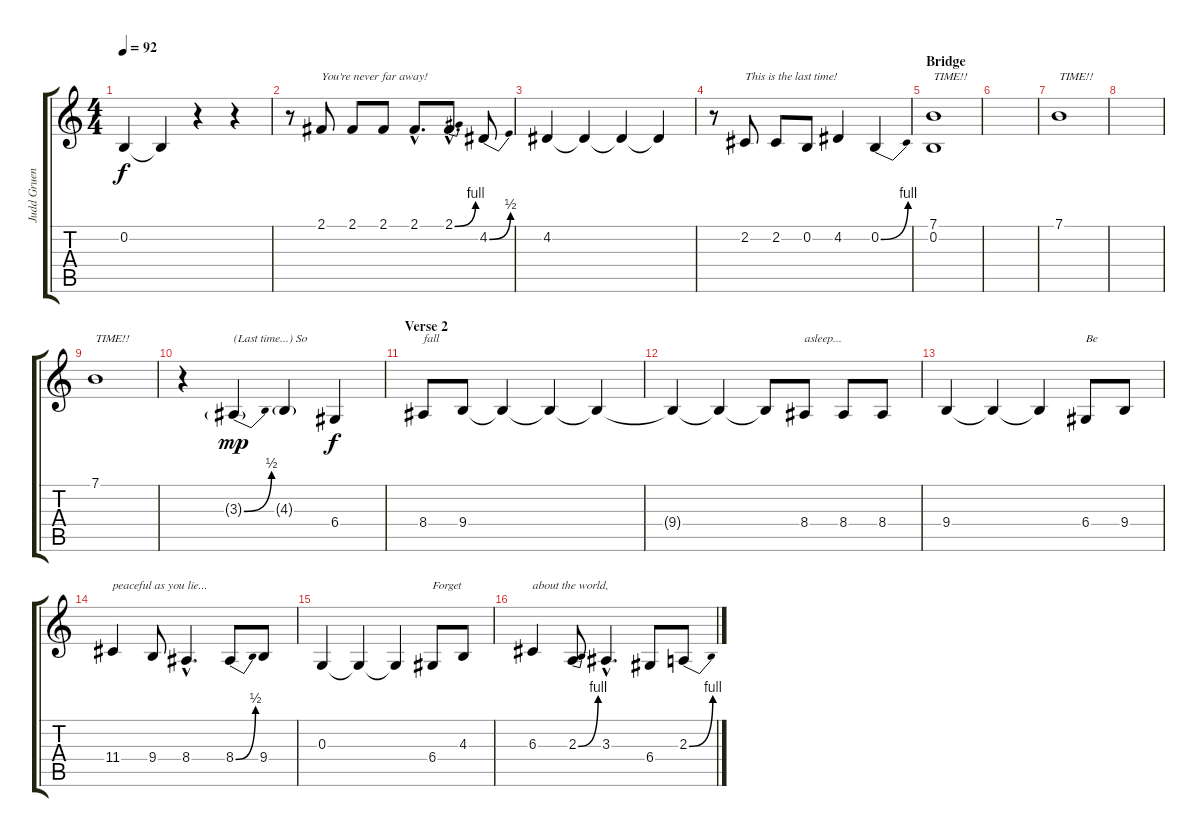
\track ("Judd Gruenbaum (Vocals)" "Judd Gruen") {instrument violin}
\staff {score tabs}
\tuning (E4 B3 G3 D3 A2 E2) {hide}
\ts (4 4)
\tempo 92
\clef g2
\ks c
0.2.4{dy f} 0.2{t}.4 r.4 r.4 |
r.8 2.1.8{txt "You're never far away!"} 2.1.8 2.1.8 2.1{hac}.8{d} 2.1{be (bend 0 0 60 4) hac}.8{d} 4.2{be (bend 0 0 60 2)}.8 |
4.2.4 4.2{t}.4 4.2{t}.4 4.2{t}.4 |
r.8 2.2.8{txt "This is the last time!"} 2.2.8 0.2.8 4.2.4 0.2{be (bend 0 0 60 4)}.4 |
\section ("" "Bridge")
(7.1 0.2).1{txt "TIME!!"} |
|
7.1.1{txt "TIME!!"} |
|
7.1.1{txt "TIME!!"} |
r.4 3.3{be (bend 0 0 60 2) g}.4{txt "(Last time...) So" dy mp} 4.3{g}.4 6.4.4{dy f} |
\section ("" "Verse 2")
8.4.8{txt "fall"} 9.4.8 9.4{t}.4 9.4{t}.4 9.4{t}.4 |
9.4{t}.4 9.4{t}.4 9.4{t}.8 8.4.8{txt "asleep..."} 8.4.8 8.4.8 |
9.4.4 9.4{t}.4 9.4{t}.4 6.4.8{txt "Be"} 9.4.8 |
11.4.4{txt "peaceful as you lie..."} 9.4.8 8.4{hac}.4{d} 8.4{be (bend 0 0 60 2)}.8 9.4.8 |
0.3.4 0.3{t}.4 0.3{t}.4 6.4.8{txt "Forget"} 4.3.8 |
6.3.4{txt "about the world,"} 2.3{be (bend 0 0 60 4)}.8 3.3{hac}.4{d} 6.4.8 2.3{be (bend 0 0 60 4)}.8
